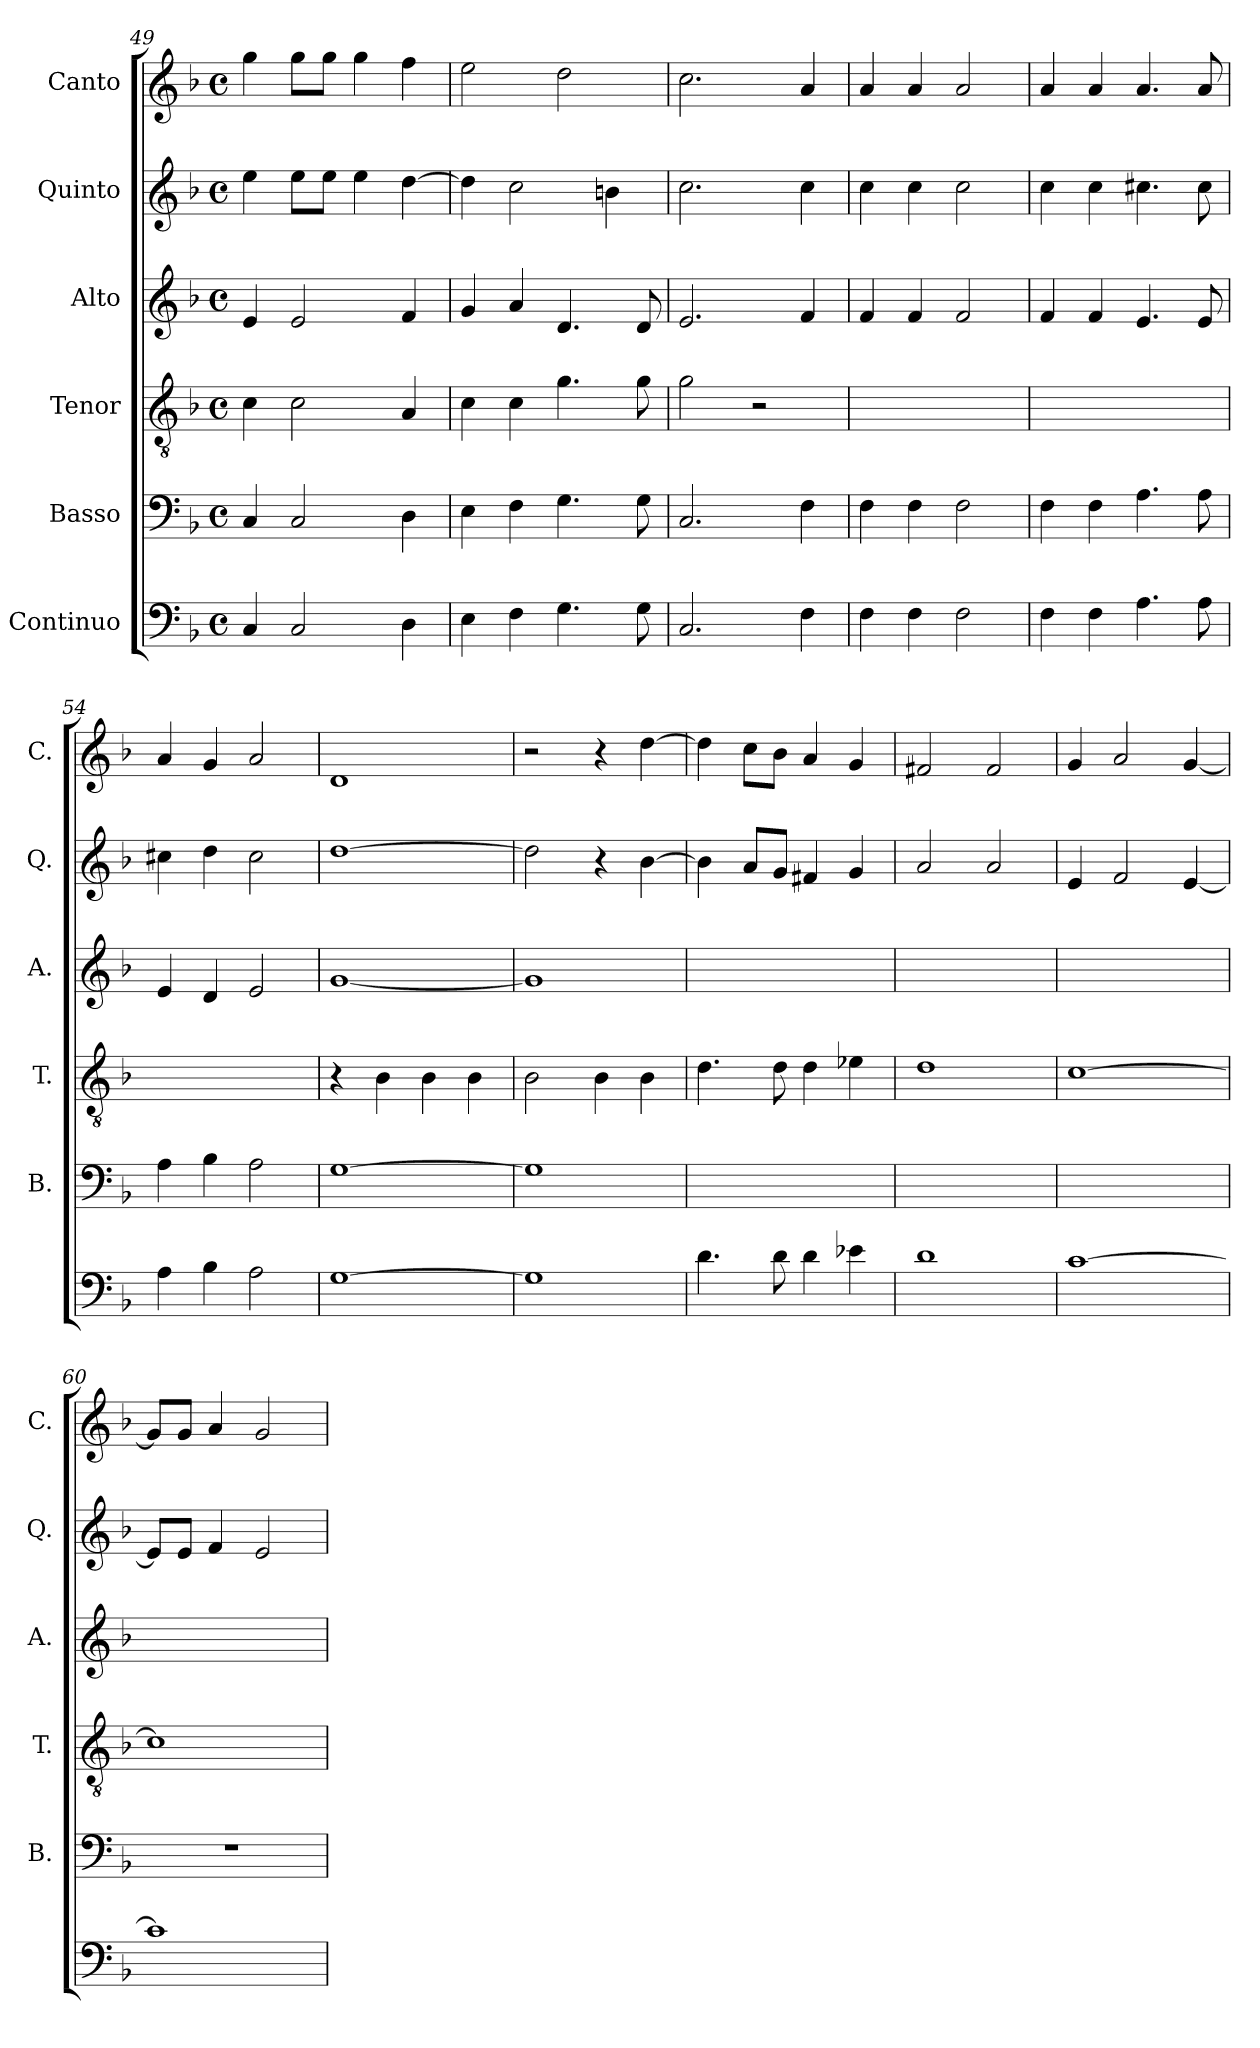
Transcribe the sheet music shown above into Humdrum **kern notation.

**kern	**kern	**kern	**kern	**kern	**kern
*part6	*part5	*part4	*part3	*part2	*part1
*staff6	*staff5	*staff4	*staff3	*staff2	*staff1
*I"Continuo	*I"Basso	*I"Tenor	*I"Alto	*I"Quinto	*I"Canto
*	*I'B.	*I'T.	*I'A.	*I'Q.	*I'C.
*clefF4	*clefF4	*clefGv2	*clefG2	*clefG2	*clefG2
*k[b-]	*k[b-]	*k[b-]	*k[b-]	*k[b-]	*k[b-]
*F:	*F:	*F:	*F:	*F:	*F:
*M4/4	*M4/4	*M4/4	*M4/4	*M4/4	*M4/4
*met(c)	*met(c)	*met(c)	*met(c)	*met(c)	*met(c)
=49	=49	=49	=49	=49	=49
4C/	4C/	4c\	4e/	4ee\	4gg\
2C/	2C/	2c\	2e/	8ee\L	8gg\L
.	.	.	.	8ee\J	8gg\J
.	.	.	.	4ee\	4gg\
4D\	4D\	4A/	4f/	[4dd\	4ff\
=50	=50	=50	=50	=50	=50
4E\	4E\	4c\	4g/	4dd\]	2ee\
4F\	4F\	4c\	4a/	2cc\	.
4.G\	4.G\	4.g\	4.d/	.	2dd\
.	.	.	.	4bn\	.
8G\	8G\	8g\	8d/	.	.
!!LO:LB:g=z
=51	=51	=51	=51	=51	=51
2.C/	2.C/	2g\	2.e/	2.cc\	2.cc\
.	.	2r	.	.	.
4F\	4F\	.	4f/	4cc\	4a/
=52	=52	=52	=52	=52	=52
4F\	4F\	1ryy	4f/	4cc\	4a/
4F\	4F\	.	4f/	4cc\	4a/
2F\	2F\	.	2f/	2cc\	2a/
=53	=53	=53	=53	=53	=53
4F\	4F\	1ryy	4f/	4cc\	4a/
4F\	4F\	.	4f/	4cc\	4a/
4.A\	4.A\	.	4.e/	4.cc#X\	4.a/
8A\	8A\	.	8e/	8cc#\	8a/
=54	=54	=54	=54	=54	=54
4A\	4A\	1ryy	4e/	4cc#X\	4a/
4B-\	4B-\	.	4d/	4dd\	4g/
2A\	2A\	.	2e/	2cc#\	2a/
=55	=55	=55	=55	=55	=55
[1G	[1G	4r	[1g	[1dd	1d
.	.	4B-\	.	.	.
.	.	4B-\	.	.	.
.	.	4B-\	.	.	.
=56	=56	=56	=56	=56	=56
1G]	1G]	2B-\	1g]	2dd\]	2r
.	.	4B-\	.	4r	4r
.	.	4B-\	.	[4b-\	[4dd\
!!LO:PB:g=z
=57	=57	=57	=57	=57	=57
4.d\	1ryy	4.d\	1ryy	4b-\]	4dd\]
.	.	.	.	8a/L	8cc\L
8d\	.	8d\	.	8g/J	8b-\J
4d\	.	4d\	.	4f#X/	4a/
4e-X\	.	4e-X\	.	4g/	4g/
=58	=58	=58	=58	=58	=58
1d	1ryy	1d	1ryy	2a/	2f#X/
.	.	.	.	2a/	2f#/
=59	=59	=59	=59	=59	=59
[1c	1ryy	[1c	1ryy	4e/	4g/
.	.	.	.	2f/	2a/
.	.	.	.	[4e/	[4g/
=60	=60	=60	=60	=60	=60
1c]	1r	1c]	1ryy	8e/L]	8g/L]
.	.	.	.	8e/J	8g/J
.	.	.	.	4f/	4a/
.	.	.	.	2e/	2g/
=	=	=	=	=	=
*-	*-	*-	*-	*-	*-
